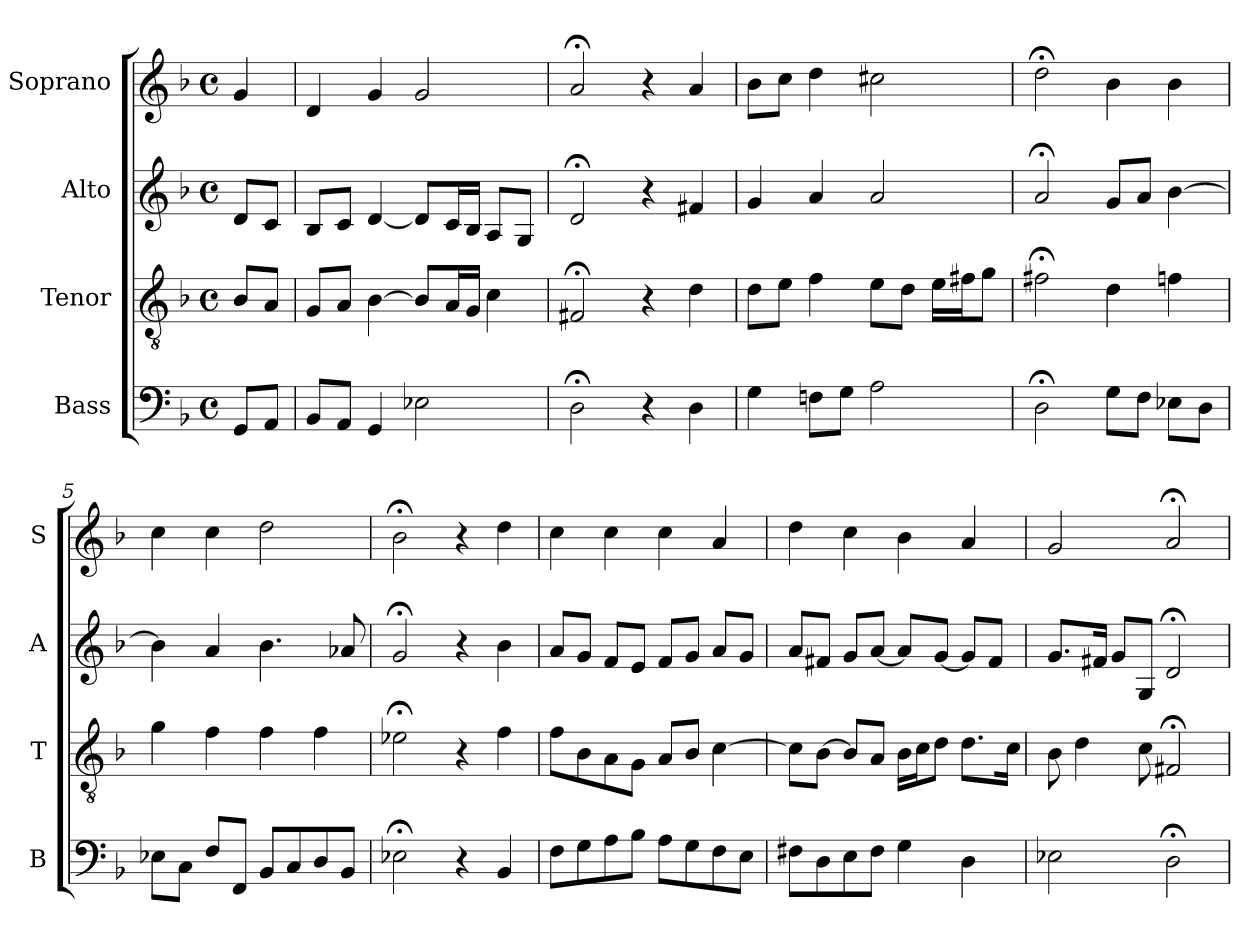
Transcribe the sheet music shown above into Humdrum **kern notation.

**kern	**kern	**kern	**kern
*part4	*part3	*part2	*part1
*staff4	*staff3	*staff2	*staff1
*I"Bass	*I"Tenor	*I"Alto	*I"Soprano
*I'B	*I'T	*I'A	*I'S
*clefF4	*clefGv2	*clefG2	*clefG2
*k[b-]	*k[b-]	*k[b-]	*k[b-]
*d:	*d:	*d:	*d:
*M4/4	*M4/4	*M4/4	*M4/4
*met(c)	*met(c)	*met(c)	*met(c)
*MM100	*MM100	*MM100	*MM100
=	=	=	=
8GGL	8B-L	8dL	4g
8AAJ	8AJ	8cJ	.
=1	=1	=1	=1
8BB-L	8GL	8B-L	4d
8AAJ	8AJ	8cJ	.
4GG	[4B-	[4d	4g
2E-X	8B-L]	8dL]	2g
.	16AL	16cL	.
.	16GJJ	16B-JJ	.
.	4c	8AL	.
.	.	8GJ	.
=2	=2	=2	=2
2D;<	2F#X;<	2d;<	2a;<
4r	4r	4r	4r
4D	4d	4f#X	4a
=3	=3	=3	=3
4G	8dL	4g	8b-L
.	8eJ	.	8ccJ
8FnL	4f	4a	4dd
8GJ	.	.	.
2A	8eL	2a	2cc#X
.	8dJ	.	.
.	16eLL	.	.
.	16f#XJ	.	.
.	8gJ	.	.
=4	=4	=4	=4
2D;<	2f#X;<	2a;<	2dd;<
8GL	4d	8gL	4b-
8FJ	.	8aJ	.
8E-XL	4fn	[4b-	4b-
8DJ	.	.	.
=5	=5	=5	=5
8E-XL	4g	4b-]	4cc
8CJ	.	.	.
8FL	4f	4a	4cc
8FFJ	.	.	.
8BB-L	4f	4.b-	2dd
8C	.	.	.
8D	4f	.	.
8BB-J	.	8a-X	.
=6	=6	=6	=6
2E-X;<	2e-X;<	2g;<	2b-;<
4r	4r	4r	4r
4BB-	4f	4b-	4dd
=7	=7	=7	=7
8FL	8fL	8aL	4cc
8G	8B-	8gJ	.
8A	8A	8fL	4cc
8B-J	8GJ	8eJ	.
8AL	8AL	8fL	4cc
8G	8B-J	8gJ	.
8F	[4c	8aL	4a
8EJ	.	8gJ	.
=8	=8	=8	=8
8F#XL	8cL]	8aL	4dd
8D	[8B-J	8f#XJ	.
8E	8B-L]	8gL	4cc
8F#J	8AJ	[8aJ	.
4G	16B-LL	8aL]	4b-
.	16cJ	.	.
.	8dJ	[8gJ	.
4D	8.dL	8gL]	4a
.	.	8f#J	.
.	16cJk	.	.
=9	=9	=9	=9
2E-X	8B-	8.gL	2g
.	4d	.	.
.	.	16f#XJk	.
.	.	8gL	.
.	8c	8GJ	.
2D;<	2F#X;<	2d;<	2a;<
=	=	=	=
*-	*-	*-	*-
